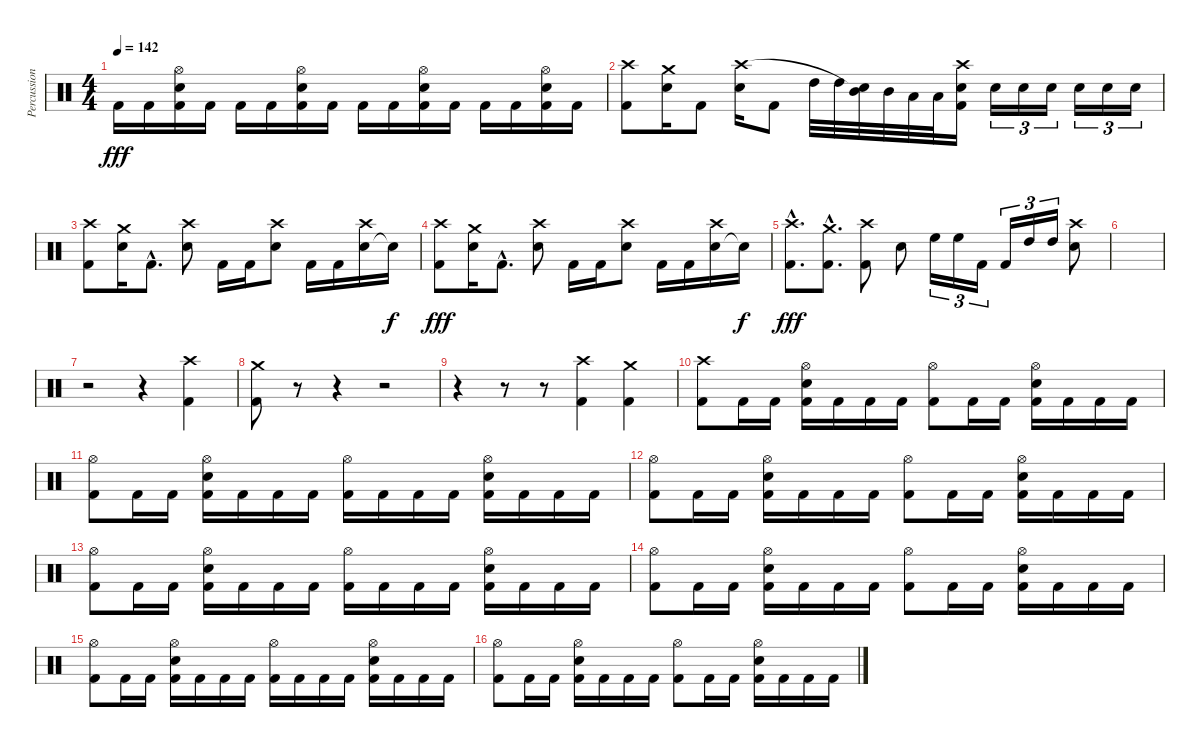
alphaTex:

\track ("Percussion" "Percussion") {instrument percussion}
\staff {score}
\articulation defaults
\ts (4 4)
\tempo 142
\clef neutral
\ks c "Kick (hit) 2".16{dy fff} "Kick (hit) 2".16
("Kick (hit) 2" "Electric Snare (hit)" "Hi-Hat (open)").16 "Kick (hit) 2".16 "Kick (hit) 2".16 "Kick (hit) 2".16 ("Kick (hit) 2" "Electric Snare (hit)" "Hi-Hat (open)").16 "Kick (hit) 2".16 "Kick (hit) 2".16 "Kick (hit) 2".16 ("Kick (hit) 2" "Electric Snare (hit)" "Hi-Hat (open)").16 "Kick (hit) 2".16 "Kick (hit) 2".16 "Kick (hit) 2".16 ("Kick (hit) 2" "Electric Snare (hit)" "Hi-Hat (open)").16 "Kick (hit) 2".16 |
("Kick (hit) 2" "Crash high (hit)").8 ("Electric Snare (hit)" "Crash medium (hit)").16 "Kick (hit) 2".8 ("Electric Snare (hit)" "Crash high (hit)").16 "Kick (hit) 2".8 "High Tom (hit)".32 "High Tom (hit)".32 ("Mid Tom (hit)" "Snare (hit)"{t}).32 "Mid Tom (hit)".32 "Low Tom (hit)".32 "Low Tom (hit)".32 ("Kick (hit) 2" "Electric Snare (hit)" "Crash high (hit)").16 "Electric Snare (hit)".16{tu (3 2)} "Electric Snare (hit)".16{tu (3 2)} "Electric Snare (hit)".16{tu (3 2)} "Electric Snare (hit)".16{tu (3 2)} "Electric Snare (hit)".16{tu (3 2)} "Electric Snare (hit)".16{tu (3 2)} |
("Kick (hit) 2" "Crash high (hit)").8 ("Electric Snare (hit)" "Crash medium (hit)").16 "Kick (hit) 2"{hac}.8{d} ("Electric Snare (hit)" "Crash high (hit)").8 "Kick (hit) 2".16 "Kick (hit) 2".16 ("Electric Snare (hit)" "Crash high (hit)").8 "Kick (hit) 2".16 "Kick (hit) 2".16 ("Electric Snare (hit)" "Crash high (hit)").16 "Snare (hit)"{t}.16{dy f} |
("Kick (hit) 2" "Crash high (hit)").8{dy fff} ("Electric Snare (hit)" "Crash medium (hit)").16 "Kick (hit) 2"{hac}.8{d} ("Electric Snare (hit)" "Crash high (hit)").8 "Kick (hit) 2".16 "Kick (hit) 2".16 ("Electric Snare (hit)" "Crash high (hit)").8 "Kick (hit) 2".16 "Kick (hit) 2".16 ("Electric Snare (hit)" "Crash high (hit)").16 "Snare (hit)"{t}.16{dy f} |
("Kick (hit) 2"{hac} "Crash high (hit)"{hac}).8{d dy fff} ("Kick (hit) 2"{hac} "Crash medium (hit)"{hac}).8{d} ("Kick (hit) 2" "Crash high (hit)").8 "Electric Snare (hit)".8 "High Floor Tom (hit)".16{tu (3 2)} "High Floor Tom (hit)".16{tu (3 2)} "Kick (hit) 2".16{tu (3 2)} "Kick (hit) 2".16{tu (3 2)} "High Tom (hit)".16{tu (3 2)} "High Tom (hit)".16{tu (3 2)} ("Electric Snare (hit)" "Crash high (hit)").8 |
|
r.2 r.4 ("Kick (hit) 2" "Crash high (hit)").4 |
("Kick (hit) 2" "Crash medium (hit)").8 r.8 r.4 r.2 |
r.4 r.8 r.8 ("Kick (hit) 2" "Crash high (hit)").4 ("Kick (hit) 2" "Crash medium (hit)").4 |
("Kick (hit) 2" "Crash high (hit)").8 "Kick (hit) 2".16 "Kick (hit) 2".16 ("Kick (hit) 2" "Electric Snare (hit)" "Hi-Hat (open)").16 "Kick (hit) 2".16 "Kick (hit) 2".16 "Kick (hit) 2".16 ("Kick (hit) 2" "Hi-Hat (open)").8 "Kick (hit) 2".16 "Kick (hit) 2".16 ("Kick (hit) 2" "Electric Snare (hit)" "Hi-Hat (open)").16 "Kick (hit) 2".16 "Kick (hit) 2".16 "Kick (hit) 2".16 |
("Kick (hit) 2" "Hi-Hat (open)").8 "Kick (hit) 2".16 "Kick (hit) 2".16 ("Kick (hit) 2" "Electric Snare (hit)" "Hi-Hat (open)").16 "Kick (hit) 2".16 "Kick (hit) 2".16 "Kick (hit) 2".16 ("Kick (hit) 2" "Hi-Hat (open)").16 "Kick (hit) 2".16 "Kick (hit) 2".16 "Kick (hit) 2".16 ("Kick (hit) 2" "Electric Snare (hit)" "Hi-Hat (open)").16 "Kick (hit) 2".16 "Kick (hit) 2".16 "Kick (hit) 2".16 |
("Kick (hit) 2" "Hi-Hat (open)").8 "Kick (hit) 2".16 "Kick (hit) 2".16 ("Kick (hit) 2" "Electric Snare (hit)" "Hi-Hat (open)").16 "Kick (hit) 2".16 "Kick (hit) 2".16 "Kick (hit) 2".16 ("Kick (hit) 2" "Hi-Hat (open)").8 "Kick (hit) 2".16 "Kick (hit) 2".16 ("Kick (hit) 2" "Electric Snare (hit)" "Hi-Hat (open)").16 "Kick (hit) 2".16 "Kick (hit) 2".16 "Kick (hit) 2".16 |
("Kick (hit) 2" "Hi-Hat (open)").8 "Kick (hit) 2".16 "Kick (hit) 2".16 ("Kick (hit) 2" "Electric Snare (hit)" "Hi-Hat (open)").16 "Kick (hit) 2".16 "Kick (hit) 2".16 "Kick (hit) 2".16 ("Kick (hit) 2" "Hi-Hat (open)").16 "Kick (hit) 2".16 "Kick (hit) 2".16 "Kick (hit) 2".16 ("Kick (hit) 2" "Electric Snare (hit)" "Hi-Hat (open)").16 "Kick (hit) 2".16 "Kick (hit) 2".16 "Kick (hit) 2".16 |
("Kick (hit) 2" "Hi-Hat (open)").8 "Kick (hit) 2".16 "Kick (hit) 2".16 ("Kick (hit) 2" "Electric Snare (hit)" "Hi-Hat (open)").16 "Kick (hit) 2".16 "Kick (hit) 2".16 "Kick (hit) 2".16 ("Kick (hit) 2" "Hi-Hat (open)").8 "Kick (hit) 2".16 "Kick (hit) 2".16 ("Kick (hit) 2" "Electric Snare (hit)" "Hi-Hat (open)").16 "Kick (hit) 2".16 "Kick (hit) 2".16 "Kick (hit) 2".16 |
("Kick (hit) 2" "Hi-Hat (open)").8 "Kick (hit) 2".16 "Kick (hit) 2".16 ("Kick (hit) 2" "Electric Snare (hit)" "Hi-Hat (open)").16 "Kick (hit) 2".16 "Kick (hit) 2".16 "Kick (hit) 2".16 ("Kick (hit) 2" "Hi-Hat (open)").16 "Kick (hit) 2".16 "Kick (hit) 2".16 "Kick (hit) 2".16 ("Kick (hit) 2" "Electric Snare (hit)" "Hi-Hat (open)").16 "Kick (hit) 2".16 "Kick (hit) 2".16 "Kick (hit) 2".16 |
("Kick (hit) 2" "Hi-Hat (open)").8 "Kick (hit) 2".16 "Kick (hit) 2".16 ("Kick (hit) 2" "Electric Snare (hit)" "Hi-Hat (open)").16 "Kick (hit) 2".16 "Kick (hit) 2".16 "Kick (hit) 2".16 ("Kick (hit) 2" "Hi-Hat (open)").8 "Kick (hit) 2".16 "Kick (hit) 2".16 ("Kick (hit) 2" "Electric Snare (hit)" "Hi-Hat (open)").16 "Kick (hit) 2".16 "Kick (hit) 2".16 "Kick (hit) 2".16
